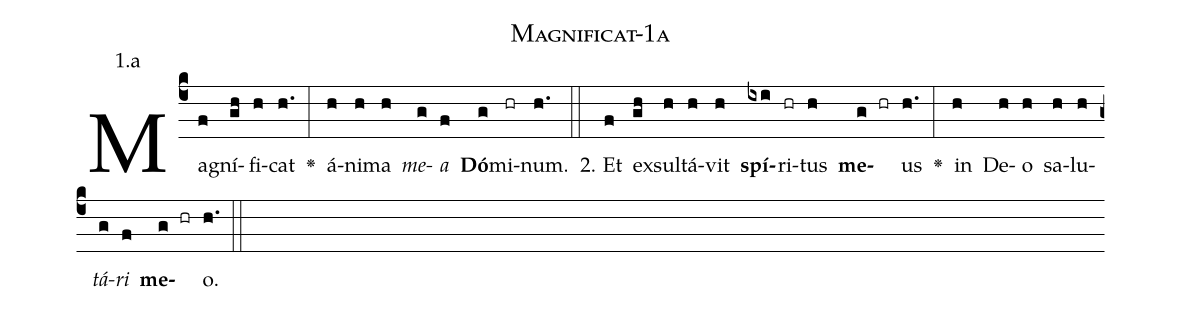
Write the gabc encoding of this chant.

name: Magnificat-1a;
annotation: 1.a;
%%
(c4)Ma(f)gní(gh)fi(h)cat(h.) <v>\greheightstar</v>(:) á(h)ni(h)ma(h) <i>me</i>(g)<i>a</i>(f) <b>Dó</b>(g)mi(hr)num.(h.) (::)
2. Et(f) ex(gh)sul(h)tá(h)vit(h) <b>spí</b>(ixi)ri(hr)tus(h) <b>me</b>(g hr)us(h.) <v>\greheightstar</v>(:) in(h) De(h)o(h) sa(h)lu(h)<i>tá</i>(g)<i>ri</i>(f) <b>me</b>(g hr)o.(h.) (::)


%E(h) u(h) o(g) u(f) a(g) e.(h.) (::)
